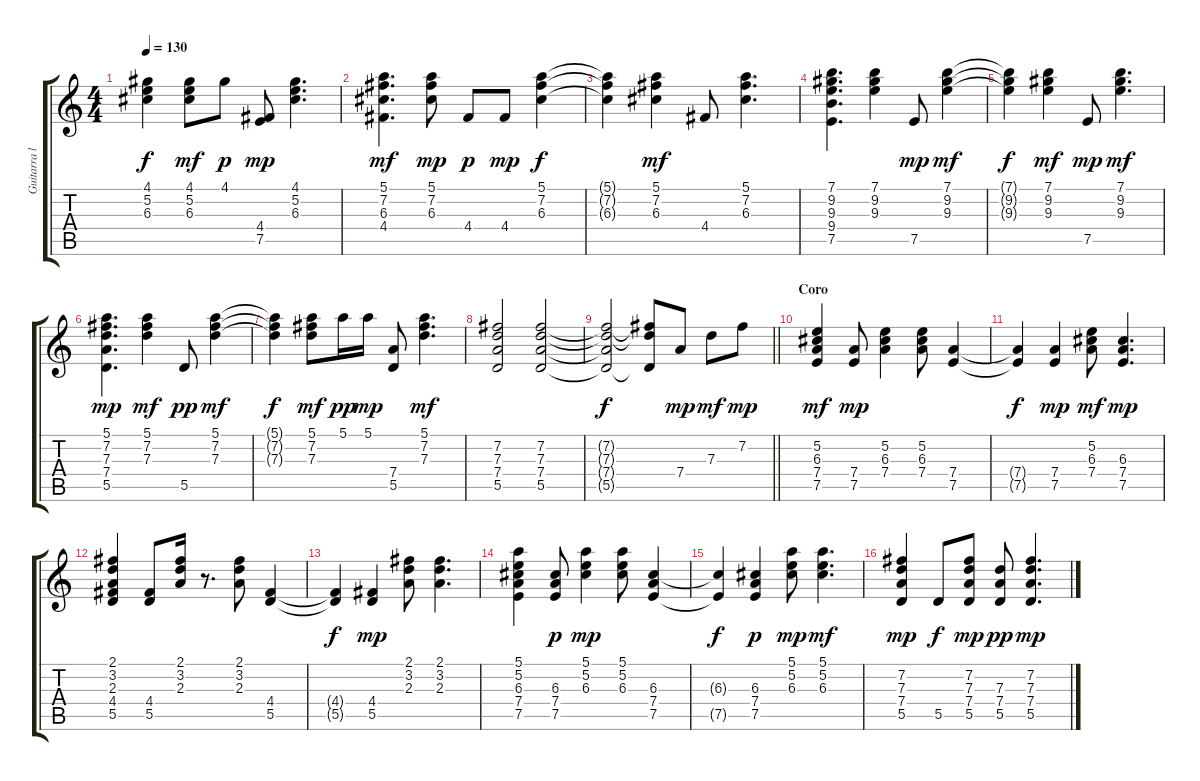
\track ("Guitarra l" "Guitarra l") {instrument acousticguitarsteel}
\staff {score tabs}
\tuning (E4 B3 G3 D3 A2 E2) {hide}
\ts (4 4)
\tempo 130
\clef g2
\ks c
(4.1{t} 5.2{t} 6.3{t}).4{dy f} (4.1 5.2 6.3).8{dy mf} 4.1.8{dy p} (4.4 7.5).8{dy mp} (4.1 5.2 6.3).4{d} |
(5.1 7.2 6.3 4.4).4{d dy mf} (5.1 7.2 6.3).8{dy mp} 4.4.8{dy p} 4.4.8{dy mp} (5.1 7.2 6.3).4{dy f} |
(5.1{t} 7.2{t} 6.3{t}).4 (5.1 7.2 6.3).4{dy mf} 4.4.8 (5.1 7.2 6.3).4{d} |
(7.1 9.2 9.3 9.4 7.5).4{d} (7.1 9.2 9.3).4 7.5.8{dy mp} (7.1 9.2 9.3).4{dy mf} |
(7.1{t} 9.2{t} 9.3{t}).4{dy f} (7.1 9.2 9.3).4{dy mf} 7.5.8{dy mp} (7.1 9.2 9.3).4{d dy mf} |
(5.1 7.2 7.3 7.4 5.5).4{d dy mp} (5.1 7.2 7.3).4{dy mf} 5.5.8{dy pp} (5.1 7.2 7.3).4{dy mf} |
(5.1{t} 7.2{t} 7.3{t}).4{dy f} (5.1 7.2 7.3).8{dy mf} 5.1.16{dy pp} 5.1.16{dy mp} (7.4 5.5).8 (5.1 7.2 7.3).4{d dy mf} |
(7.2 7.3 7.4 5.5).2 (7.2 7.3 7.4 5.5).2 |
\barLineRight lightlight
(7.2{t} 7.3{t} 7.4{t} 5.5{t}).2{dy f} (7.2{t} 7.3{t} 5.5{t}).8 7.4.8{dy mp} 7.3.8{dy mf} 7.2.8{dy mp} |
\section ("" "Coro")
(5.2 6.3 7.4 7.5).4{dy mf} (7.4 7.5).8{dy mp} (5.2 6.3 7.4).4 (5.2 6.3 7.4).8 (7.4 7.5).4 |
(7.4{t} 7.5{t}).4{dy f} (7.4 7.5).4{dy mp} (5.2 6.3 7.4).8{dy mf} (6.3 7.4 7.5).4{d dy mp} |
(2.1 3.2 2.3 4.4 5.5).4 (4.4 5.5).8 (2.1 3.2 2.3).16 r.8{d} (2.1 3.2 2.3).8 (4.4 5.5).4 |
(4.4{t} 5.5{t}).4{dy f} (4.4 5.5).4{dy mp} (2.1 3.2 2.3).8 (2.1 3.2 2.3).4{d} |
(5.1 5.2 6.3 7.4 7.5).4 (6.3 7.4 7.5).8{dy p} (5.1 5.2 6.3).4{dy mp} (5.1 5.2 6.3).8 (6.3 7.4 7.5).4 |
(6.3{t} 7.5{t}).4{dy f} (6.3 7.4 7.5).4{dy p} (5.1 5.2 6.3).8{dy mp} (5.1 5.2 6.3).4{d dy mf} |
(7.2 7.3 7.4 5.5).4{dy mp} 5.5.8{dy f} (7.2 7.3 7.4 5.5).8{dy mp} (7.3 7.4 5.5).8{dy pp} (7.2 7.3 7.4 5.5).4{d dy mp}
